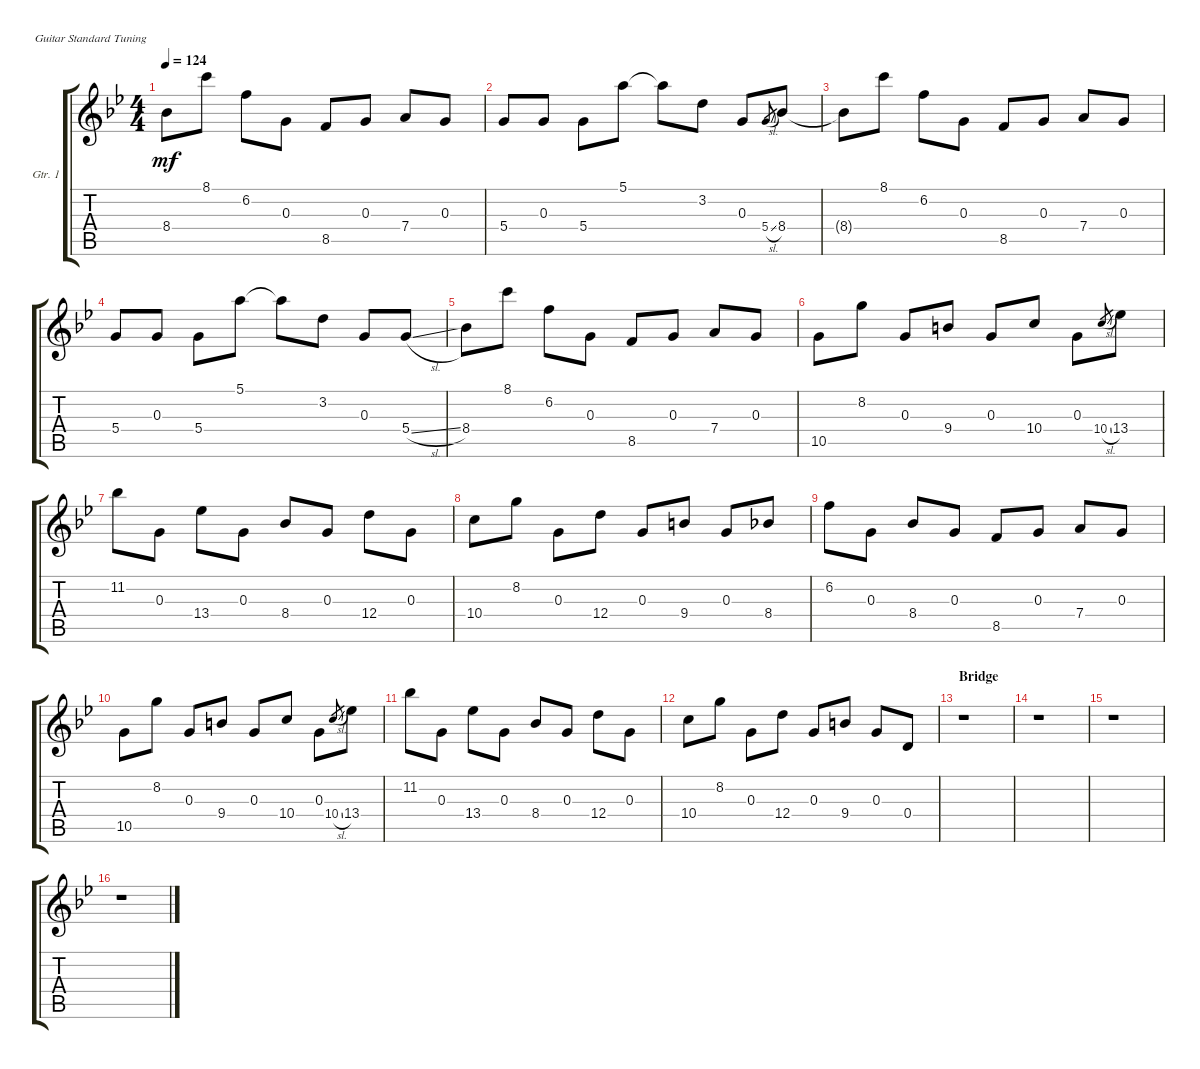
\defaultSystemsLayout 4
\bracketExtendMode groupsimilarinstruments
\firstSystemTrackNameOrientation horizontal
\otherSystemsTrackNameOrientation horizontal
\track ("Guitar 1" "Gtr. 1") {instrument acousticguitarsteel}
\staff {score tabs}
\tuning (E4 B3 G3 D3 A2 E2)
\ts (4 4)
\tempo 124
\clef g2
\ks gminor
8.4.8{dy mf} 8.1.8 6.2.8 0.3.8 8.5.8 0.3.8 7.4.8 0.3.8 |
5.4.8 0.3.8 5.4.8 5.1.8 5.1{t}.8 3.2.8 0.3.8 5.4{sl}.8{gr} 8.4.8 |
8.4{t}.8 8.1.8 6.2.8 0.3.8 8.5.8 0.3.8 7.4.8 0.3.8 |
5.4.8 0.3.8 5.4.8 5.1.8 5.1{t}.8 3.2.8 0.3.8 5.4{sl}.8 |
8.4.8 8.1.8 6.2.8 0.3.8 8.5.8 0.3.8 7.4.8 0.3.8 |
10.5.8 8.2.8 0.3.8 9.4.8 0.3.8 10.4.8 0.3.8 10.4{sl}.8{gr} 13.4.8 |
11.2.8 0.3.8 13.4.8 0.3.8 8.4.8 0.3.8 12.4.8 0.3.8 |
10.4.8 8.2.8 0.3.8 12.4.8 0.3.8 9.4.8 0.3.8 8.4.8 |
6.2.8 0.3.8 8.4.8 0.3.8 8.5.8 0.3.8 7.4.8 0.3.8 |
10.5.8 8.2.8 0.3.8 9.4.8 0.3.8 10.4.8 0.3.8 10.4{sl}.8{gr} 13.4.8 |
11.2.8 0.3.8 13.4.8 0.3.8 8.4.8 0.3.8 12.4.8 0.3.8 |
10.4.8 8.2.8 0.3.8 12.4.8 0.3.8 9.4.8 0.3.8 0.4.8 |
\section ("" "Bridge")
r.1 |
r.1 |
r.1 |
r.1
